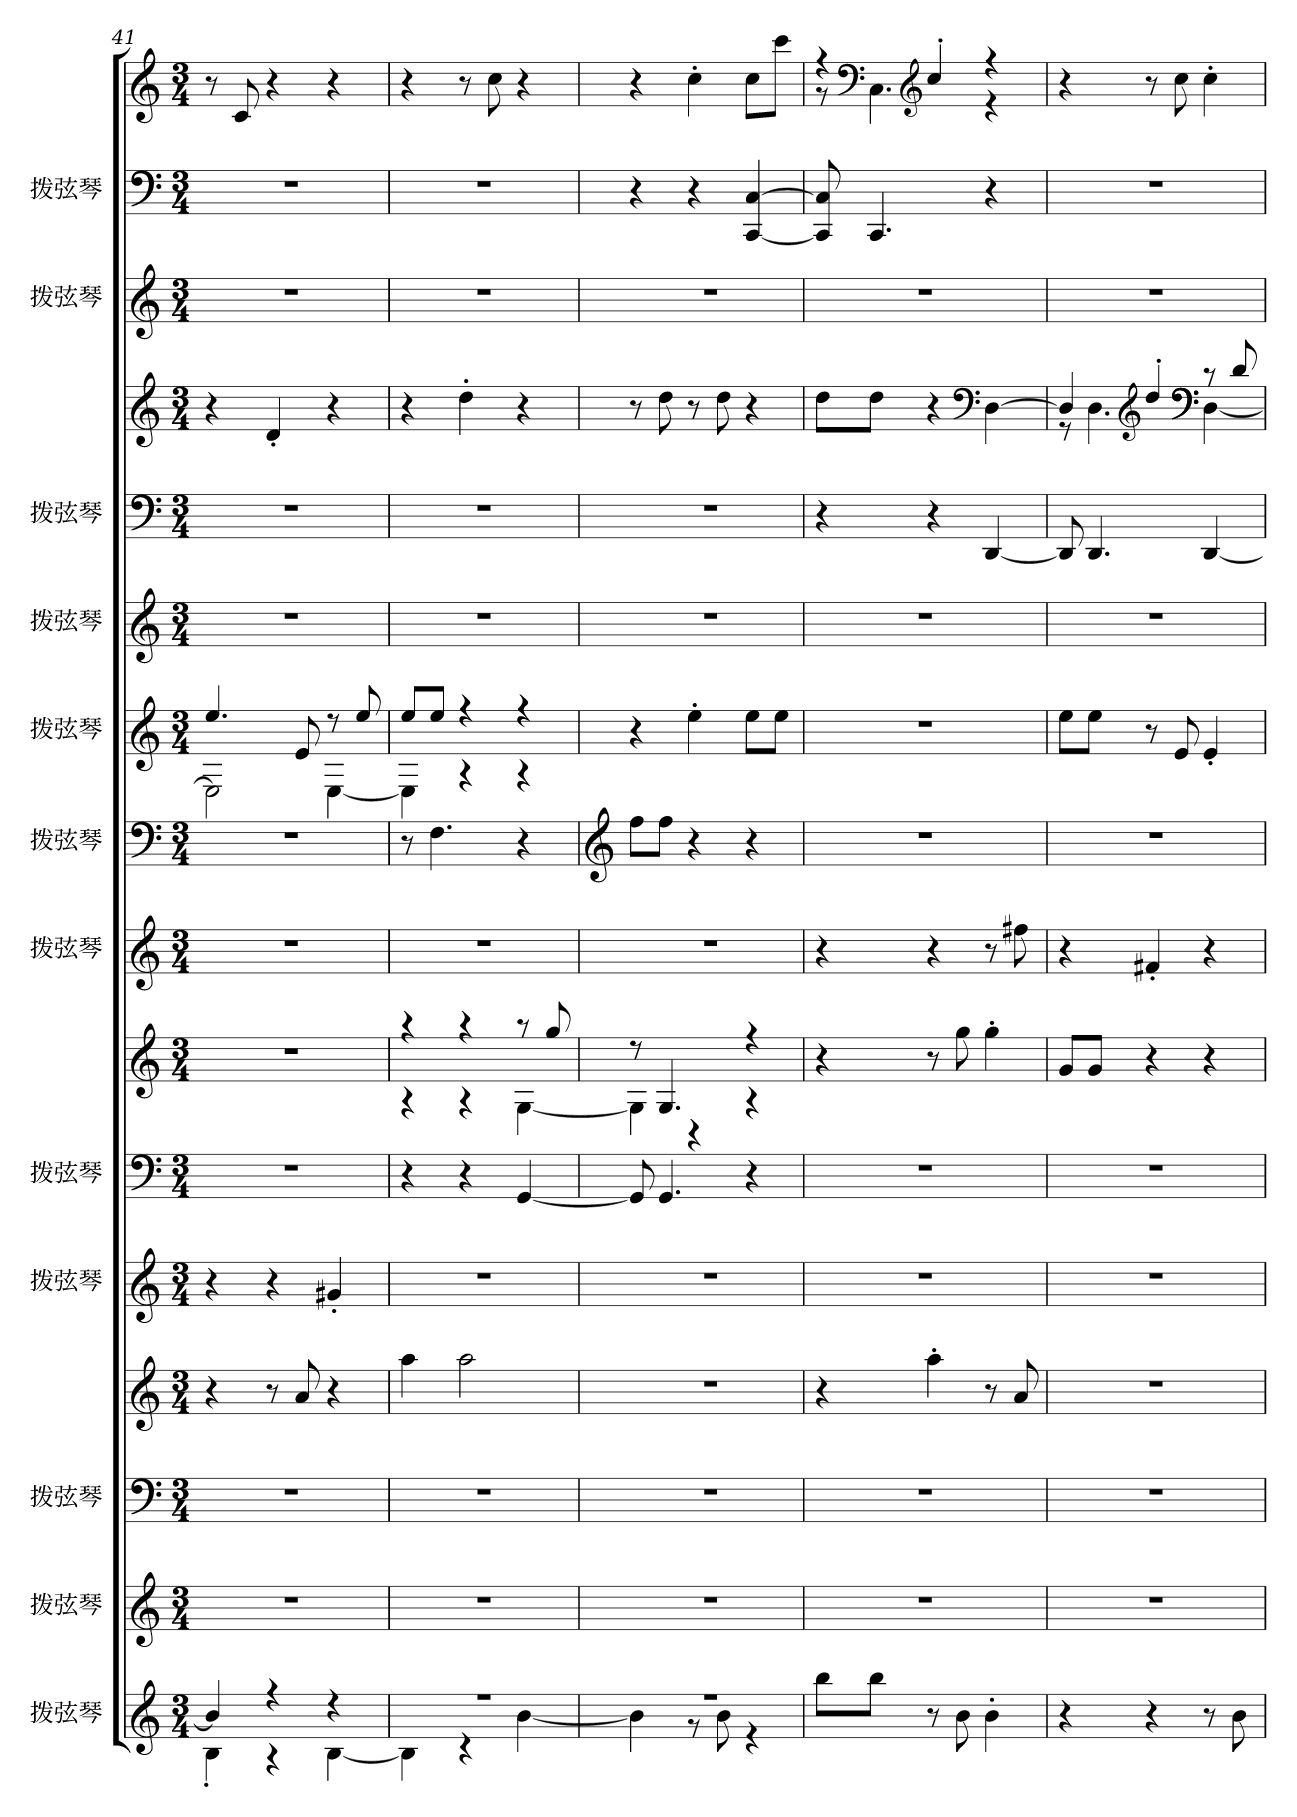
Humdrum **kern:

**kern	**kern	**kern	**kern	**kern	**kern	**kern	**kern	**kern	**kern	**kern	**kern	**kern	**kern	**kern	**kern
*part12	*part11	*part10	*part10	*part9	*part8	*part8	*part7	*part6	*part5	*part4	*part3	*part3	*part2	*part1	*part1
*staff16	*staff15	*staff14	*staff13	*staff12	*staff11	*staff10	*staff9	*staff8	*staff7	*staff6	*staff5	*staff4	*staff3	*staff2	*staff1
*I"拨弦琴	*I"拨弦琴	*I"拨弦琴	*	*I"拨弦琴	*I"拨弦琴	*	*I"拨弦琴	*I"拨弦琴	*I"拨弦琴	*I"拨弦琴	*I"拨弦琴	*	*I"拨弦琴	*I"拨弦琴	*
*clefG2	*clefG2	*clefF4	*clefG2	*clefG2	*clefF4	*clefG2	*clefG2	*clefF4	*clefG2	*clefG2	*clefF4	*clefG2	*clefG2	*clefF4	*clefG2
*k[]	*k[]	*k[]	*k[]	*k[]	*k[]	*k[]	*k[]	*k[]	*k[]	*k[]	*k[]	*k[]	*k[]	*k[]	*k[]
*M3/4	*M3/4	*M3/4	*M3/4	*M3/4	*M3/4	*M3/4	*M3/4	*M3/4	*M3/4	*M3/4	*M3/4	*M3/4	*M3/4	*M3/4	*M3/4
=41	=41	=41	=41	=41	=41	=41	=41	=41	=41	=41	=41	=41	=41	=41	=41
*^	*	*	*	*	*	*	*	*	*^	*	*	*	*	*	*
4b/]	4B'\	2.r	2.r	4r	4r	2.r	2.r	2.r	2.r	4.ee/	2E\]	2.r	2.r	4r	2.r	2.r	8r
.	.	.	.	.	.	.	.	.	.	.	.	.	.	.	.	.	8c/
4r	4r	.	.	8r	4r	.	.	.	.	.	.	.	.	4d'/	.	.	4r
.	.	.	.	8a/	.	.	.	.	.	8e/	.	.	.	.	.	.	.
4r	[4B\	.	.	4r	4g#X'/	.	.	.	.	8r	[4E\	.	.	4r	.	.	4r
.	.	.	.	.	.	.	.	.	.	8ee/	.	.	.	.	.	.	.
=42	=42	=42	=42	=42	=42	=42	=42	=42	=42	=42	=42	=42	=42	=42	=42	=42	=42
*	*	*	*	*	*	*	*^	*	*	*	*	*	*	*	*	*	*
2.r	4B\]	2.r	2.r	4aa\	2.r	4r	4r	4r	2.r	8r	8ee/L	4E\]	2.r	2.r	4r	2.r	2.r	4r
.	.	.	.	.	.	.	.	.	.	4.F\	8ee/J	.	.	.	.	.	.	.
.	4r	.	.	2aa\	.	4r	4r	4r	.	.	4r	4r	.	.	4dd'\	.	.	8r
.	.	.	.	.	.	.	.	.	.	.	.	.	.	.	.	.	.	8cc\
.	[4b\	.	.	.	.	[4GG/	8r	[4G\	.	4r	4r	4r	.	.	4r	.	.	4r
.	.	.	.	.	.	.	8gg/	.	.	.	.	.	.	.	.	.	.	.
*	*	*	*	*	*	*	*	*	*	*	*v	*v	*	*	*	*	*	*
=43	=43	=43	=43	=43	=43	=43	=43	=43	=43	=43	=43	=43	=43	=43	=43	=43	=43
*	*	*	*	*	*	*	*	*	*	*clefG2	*	*	*	*	*	*	*
2.r	4b\]	2.r	2.r	2.r	2.r	8GG/]	8r	4G\]	2.r	8ff\L	4r	2.r	2.r	8r	2.r	4r	4r
.	.	.	.	.	.	4.GG/	4.G/	.	.	8ff\J	.	.	.	8dd\	.	.	.
.	8r	.	.	.	.	.	.	4r	.	4r	4ee'\	.	.	8r	.	4r	4cc'\
.	8b\	.	.	.	.	.	.	.	.	.	.	.	.	8dd\	.	.	.
.	4r	.	.	.	.	4r	4r	4r	.	4r	8ee\L	.	.	4r	.	[4CC/ [4C/	8cc\L
.	.	.	.	.	.	.	.	.	.	.	8ee\J	.	.	.	.	.	8ccc\J
*v	*v	*	*	*	*	*	*v	*v	*	*	*	*	*	*	*	*	*
!!LO:PB:g=z
=44	=44	=44	=44	=44	=44	=44	=44	=44	=44	=44	=44	=44	=44	=44	=44
*	*	*	*	*	*	*	*	*	*	*	*	*	*	*	*^
8bb\L	2.r	2.r	4r	2.r	2.r	4r	4r	2.r	2.r	2.r	4r	8dd\L	2.r	8CC/] 8C/]	4r	8r
*	*	*	*	*	*	*	*	*	*	*	*	*	*	*	*clefF4	*
8bb\J	.	.	.	.	.	.	.	.	.	.	.	8dd\J	.	4.CC/	.	4.C\
*	*	*	*	*	*	*	*	*	*	*	*	*	*	*	*clefG2	*
8r	.	.	4aa'\	.	.	8r	4r	.	.	.	4r	4r	.	.	4cc'/	.
8b\	.	.	.	.	.	8gg\	.	.	.	.	.	.	.	.	.	.
*	*	*	*	*	*	*	*	*	*	*	*	*clefF4	*	*	*	*
4b'\	.	.	8r	.	.	4gg'\	8r	.	.	.	[4DD/	[4D\	.	4r	4r	4r
.	.	.	8a/	.	.	.	8ff#X\	.	.	.	.	.	.	.	.	.
*	*	*	*	*	*	*	*	*	*	*	*	*	*	*	*v	*v
=45	=45	=45	=45	=45	=45	=45	=45	=45	=45	=45	=45	=45	=45	=45	=45
*	*	*	*	*	*	*	*	*	*	*	*	*^	*	*	*
4r	2.r	2.r	2.r	2.r	2.r	8g/L	4r	2.r	8ee\L	2.r	8DD/]	4D/]	8r	2.r	2.r	4r
.	.	.	.	.	.	8g/J	.	.	8ee\J	.	4.DD/	.	4.D\	.	.	.
*	*	*	*	*	*	*	*	*	*	*	*	*clefG2	*	*	*	*
4r	.	.	.	.	.	4r	4f#X'/	.	8r	.	.	4dd'/	.	.	.	8r
.	.	.	.	.	.	.	.	.	8e/	.	.	.	.	.	.	8cc\
*	*	*	*	*	*	*	*	*	*	*	*	*clefF4	*	*	*	*
8r	.	.	.	.	.	4r	4r	.	4e'/	.	[4DD/	8r	[4D\	.	.	4cc'\
8b\	.	.	.	.	.	.	.	.	.	.	.	8d/	.	.	.	.
*	*	*	*	*	*	*	*	*	*	*	*	*v	*v	*	*	*
=	=	=	=	=	=	=	=	=	=	=	=	=	=	=	=
*-	*-	*-	*-	*-	*-	*-	*-	*-	*-	*-	*-	*-	*-	*-	*-
